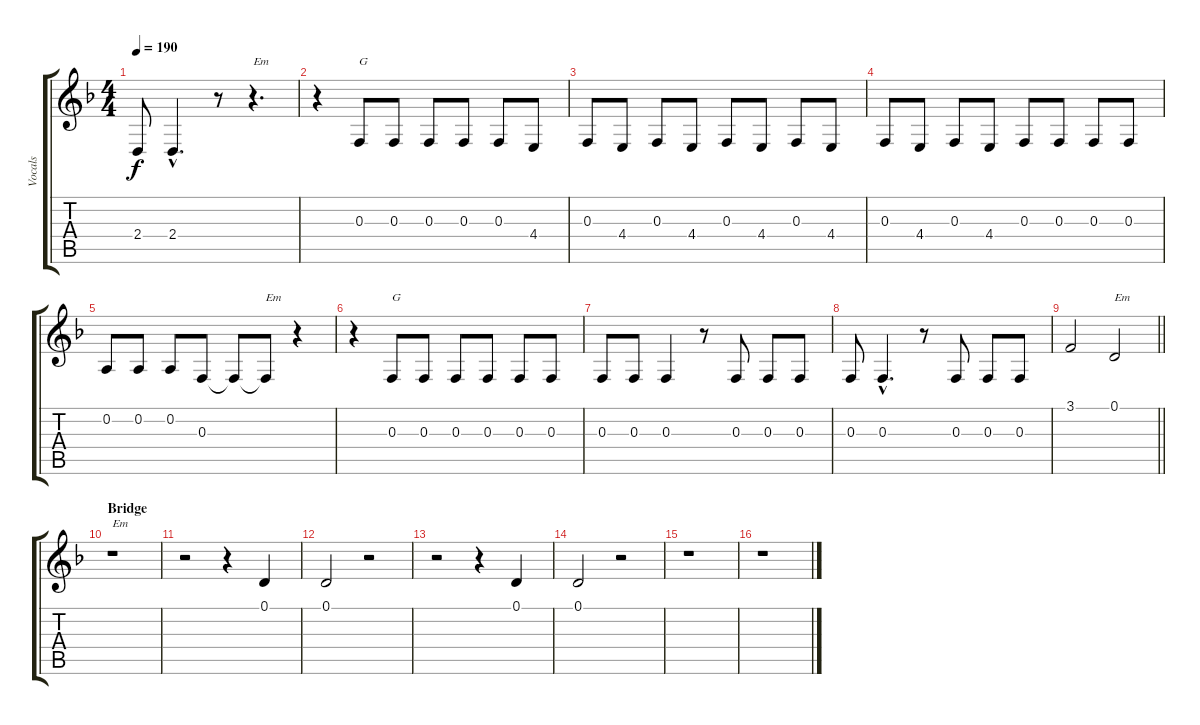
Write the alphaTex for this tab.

\track ("Vocals" "Vocals") {instrument sopranosax}
\staff {score tabs}
\tuning (D4 A3 F3 C3 G2 D2) {hide}
\ts (4 4)
\tempo 190
\clef g2
\ks dminor
2.4{t}.8{dy f} 2.4{hac}.4{d} r.8 r.4{d txt "Em"} |
r.4 0.3.8{txt "G"} 0.3.8 0.3.8 0.3.8 0.3.8 4.4.8 |
0.3.8 4.4.8 0.3.8 4.4.8 0.3.8 4.4.8 0.3.8 4.4.8 |
0.3.8 4.4.8 0.3.8 4.4.8 0.3.8 0.3.8 0.3.8 0.3.8 |
0.2.8 0.2.8 0.2.8 0.3.8 0.3{t}.8 0.3{t}.8{txt "Em"} r.4 |
r.4 0.3.8{txt "G"} 0.3.8 0.3.8 0.3.8 0.3.8 0.3.8 |
0.3.8 0.3.8 0.3.4 r.8 0.3.8 0.3.8 0.3.8 |
0.3.8 0.3{hac}.4{d} r.8 0.3.8 0.3.8 0.3.8 |
\barLineRight lightlight
3.1.2 0.1.2{txt "Em"} |
\section ("" "Bridge")
r.1{txt "Em"} |
r.2 r.4 0.1.4 |
0.1.2 r.2 |
r.2 r.4 0.1.4 |
0.1.2 r.2 |
r.1 |
r.1
